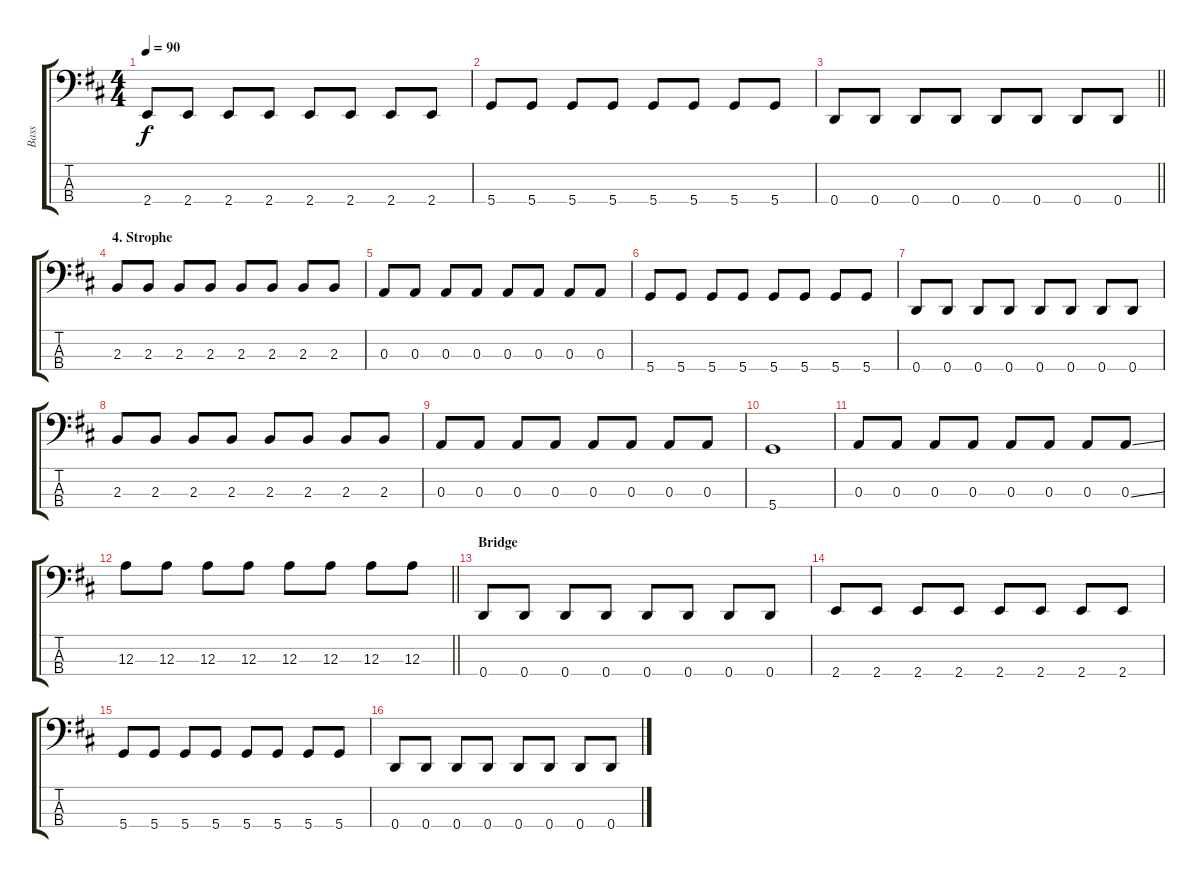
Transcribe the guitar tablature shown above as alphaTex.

\track ("Bass" "Bass") {instrument electricbassfinger}
\staff {score tabs}
\tuning (G2 D2 A1 D1) {hide}
\ts (4 4)
\tempo 90
\clef f4
\ks d
2.4.8{dy f} 2.4.8 2.4.8 2.4.8 2.4.8 2.4.8 2.4.8 2.4.8 |
5.4.8 5.4.8 5.4.8 5.4.8 5.4.8 5.4.8 5.4.8 5.4.8 |
\barLineRight lightlight
0.4.8 0.4.8 0.4.8 0.4.8 0.4.8 0.4.8 0.4.8 0.4.8 |
\section ("" "4. Strophe")
2.3.8 2.3.8 2.3.8 2.3.8 2.3.8 2.3.8 2.3.8 2.3.8 |
0.3.8 0.3.8 0.3.8 0.3.8 0.3.8 0.3.8 0.3.8 0.3.8 |
5.4.8 5.4.8 5.4.8 5.4.8 5.4.8 5.4.8 5.4.8 5.4.8 |
0.4.8 0.4.8 0.4.8 0.4.8 0.4.8 0.4.8 0.4.8 0.4.8 |
2.3.8 2.3.8 2.3.8 2.3.8 2.3.8 2.3.8 2.3.8 2.3.8 |
0.3.8 0.3.8 0.3.8 0.3.8 0.3.8 0.3.8 0.3.8 0.3.8 |
5.4.1 |
0.3.8 0.3.8 0.3.8 0.3.8 0.3.8 0.3.8 0.3.8 0.3{ss}.8 |
\barLineRight lightlight
12.3.8 12.3.8 12.3.8 12.3.8 12.3.8 12.3.8 12.3.8 12.3.8 |
\section ("" "Bridge")
0.4.8 0.4.8 0.4.8 0.4.8 0.4.8 0.4.8 0.4.8 0.4.8 |
2.4.8 2.4.8 2.4.8 2.4.8 2.4.8 2.4.8 2.4.8 2.4.8 |
5.4.8 5.4.8 5.4.8 5.4.8 5.4.8 5.4.8 5.4.8 5.4.8 |
0.4.8 0.4.8 0.4.8 0.4.8 0.4.8 0.4.8 0.4.8 0.4.8
